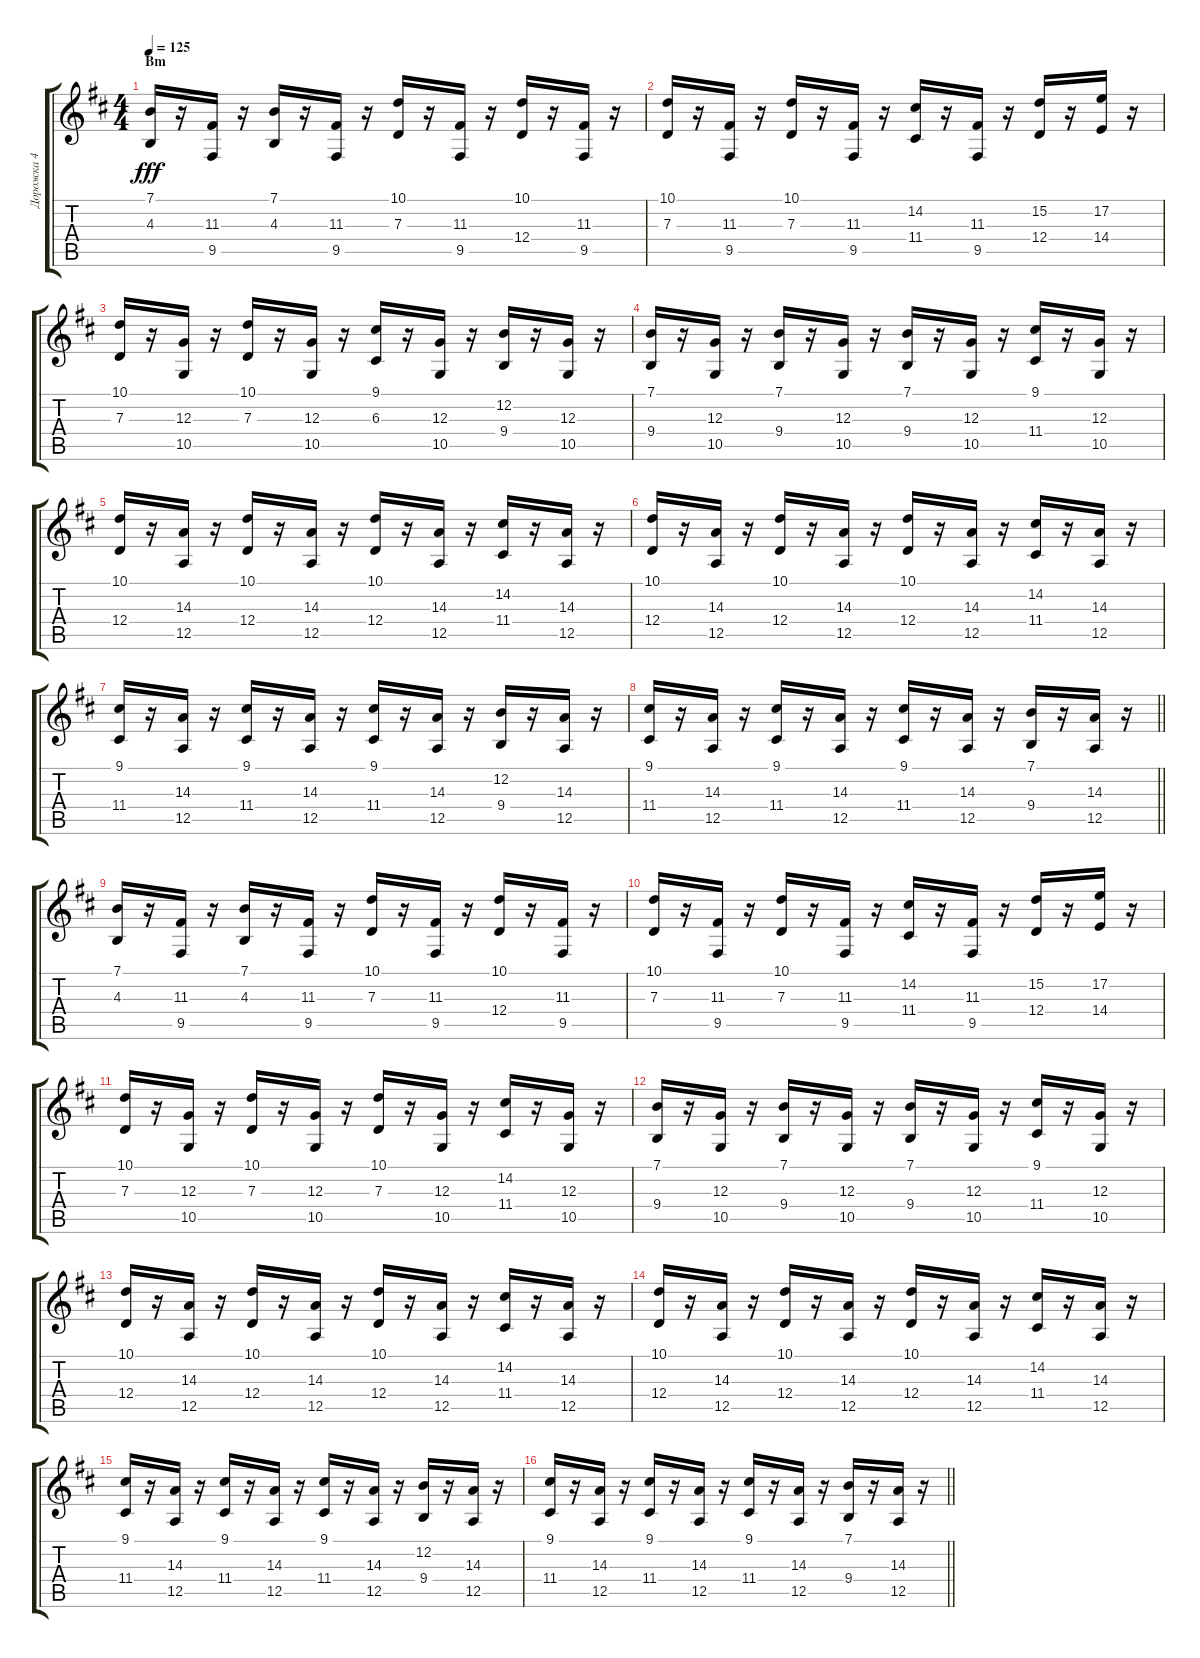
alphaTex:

\track ("Дорожка 4" "Дорожка 4") {instrument stringensemble2}
\staff {score tabs}
\tuning (E4 B3 G3 D3 A2 E2) {hide}
\ts (4 4)
\section ("" "Bm")
\tempo 125
\clef g2
\ks bminor
(7.1 4.3).16{dy fff} r.16 (11.3 9.5).16 r.16 (7.1 4.3).16 r.16 (11.3 9.5).16 r.16 (10.1 7.3).16 r.16 (11.3 9.5).16 r.16 (10.1 12.4).16 r.16 (11.3 9.5).16 r.16 |
(10.1 7.3).16 r.16 (11.3 9.5).16 r.16 (10.1 7.3).16 r.16 (11.3 9.5).16 r.16 (14.2 11.4).16 r.16 (11.3 9.5).16 r.16 (15.2 12.4).16 r.16 (17.2 14.4).16 r.16 |
(10.1 7.3).16 r.16 (12.3 10.5).16 r.16 (10.1 7.3).16 r.16 (12.3 10.5).16 r.16 (9.1 6.3).16 r.16 (12.3 10.5).16 r.16 (12.2 9.4).16 r.16 (12.3 10.5).16 r.16 |
(7.1 9.4).16 r.16 (12.3 10.5).16 r.16 (7.1 9.4).16 r.16 (12.3 10.5).16 r.16 (7.1 9.4).16 r.16 (12.3 10.5).16 r.16 (9.1 11.4).16 r.16 (12.3 10.5).16 r.16 |
(10.1 12.4).16 r.16 (14.3 12.5).16 r.16 (10.1 12.4).16 r.16 (14.3 12.5).16 r.16 (10.1 12.4).16 r.16 (14.3 12.5).16 r.16 (14.2 11.4).16 r.16 (14.3 12.5).16 r.16 |
(10.1 12.4).16 r.16 (14.3 12.5).16 r.16 (10.1 12.4).16 r.16 (14.3 12.5).16 r.16 (10.1 12.4).16 r.16 (14.3 12.5).16 r.16 (14.2 11.4).16 r.16 (14.3 12.5).16 r.16 |
(9.1 11.4).16 r.16 (14.3 12.5).16 r.16 (9.1 11.4).16 r.16 (14.3 12.5).16 r.16 (9.1 11.4).16 r.16 (14.3 12.5).16 r.16 (12.2 9.4).16 r.16 (14.3 12.5).16 r.16 |
\barLineRight lightlight
(9.1 11.4).16 r.16 (14.3 12.5).16 r.16 (9.1 11.4).16 r.16 (14.3 12.5).16 r.16 (9.1 11.4).16 r.16 (14.3 12.5).16 r.16 (7.1 9.4).16 r.16 (14.3 12.5).16 r.16 |
\section ("" "")
(7.1 4.3).16 r.16 (11.3 9.5).16 r.16 (7.1 4.3).16 r.16 (11.3 9.5).16 r.16 (10.1 7.3).16 r.16 (11.3 9.5).16 r.16 (10.1 12.4).16 r.16 (11.3 9.5).16 r.16 |
(10.1 7.3).16 r.16 (11.3 9.5).16 r.16 (10.1 7.3).16 r.16 (11.3 9.5).16 r.16 (14.2 11.4).16 r.16 (11.3 9.5).16 r.16 (15.2 12.4).16 r.16 (17.2 14.4).16 r.16 |
(10.1 7.3).16 r.16 (12.3 10.5).16 r.16 (10.1 7.3).16 r.16 (12.3 10.5).16 r.16 (10.1 7.3).16 r.16 (12.3 10.5).16 r.16 (14.2 11.4).16 r.16 (12.3 10.5).16 r.16 |
(7.1 9.4).16 r.16 (12.3 10.5).16 r.16 (7.1 9.4).16 r.16 (12.3 10.5).16 r.16 (7.1 9.4).16 r.16 (12.3 10.5).16 r.16 (9.1 11.4).16 r.16 (12.3 10.5).16 r.16 |
(10.1 12.4).16 r.16 (14.3 12.5).16 r.16 (10.1 12.4).16 r.16 (14.3 12.5).16 r.16 (10.1 12.4).16 r.16 (14.3 12.5).16 r.16 (14.2 11.4).16 r.16 (14.3 12.5).16 r.16 |
(10.1 12.4).16 r.16 (14.3 12.5).16 r.16 (10.1 12.4).16 r.16 (14.3 12.5).16 r.16 (10.1 12.4).16 r.16 (14.3 12.5).16 r.16 (14.2 11.4).16 r.16 (14.3 12.5).16 r.16 |
(9.1 11.4).16 r.16 (14.3 12.5).16 r.16 (9.1 11.4).16 r.16 (14.3 12.5).16 r.16 (9.1 11.4).16 r.16 (14.3 12.5).16 r.16 (12.2 9.4).16 r.16 (14.3 12.5).16 r.16 |
\barLineRight lightlight
(9.1 11.4).16 r.16 (14.3 12.5).16 r.16 (9.1 11.4).16 r.16 (14.3 12.5).16 r.16 (9.1 11.4).16 r.16 (14.3 12.5).16 r.16 (7.1 9.4).16 r.16 (14.3 12.5).16 r.16
